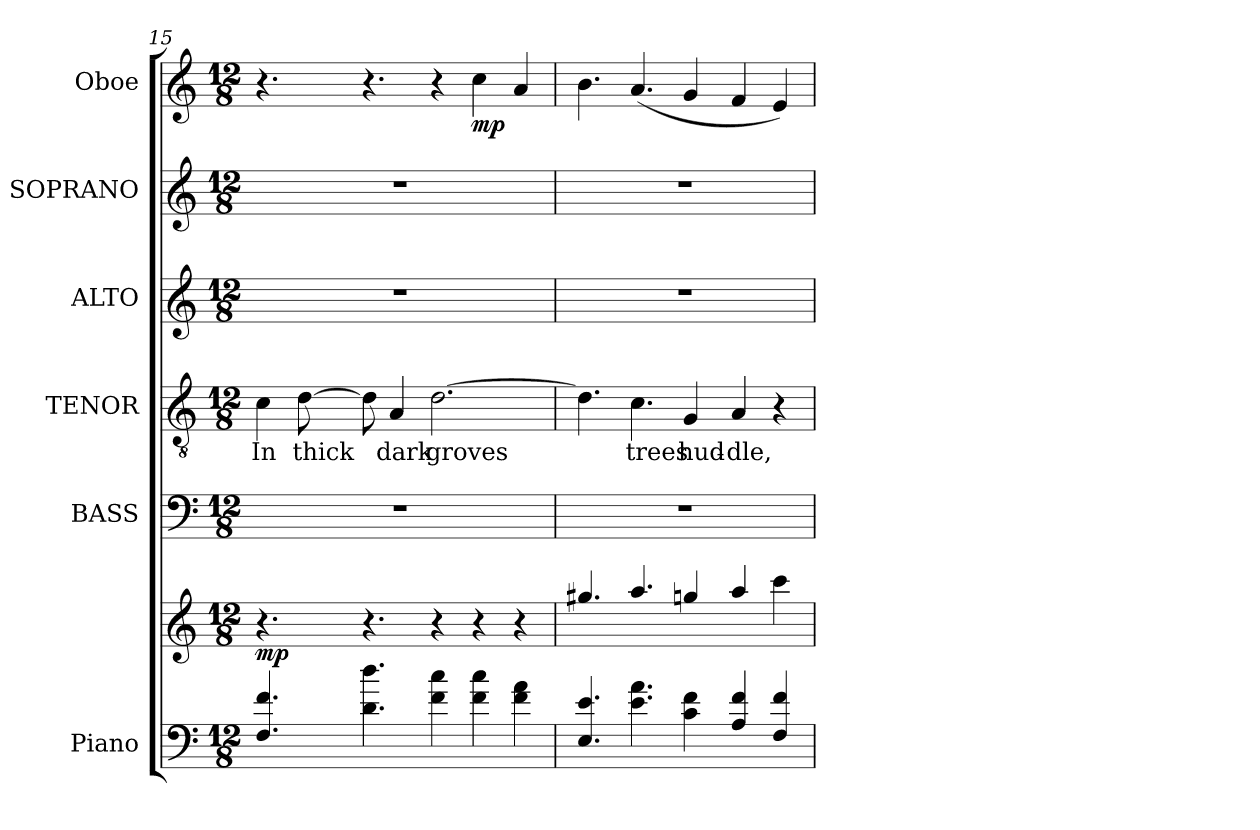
**kern	**kern	**dynam	**kern	**kern	**text	**kern	**kern	**kern	**dynam
*part6	*part6	*part6	*part5	*part4	*part4	*part3	*part2	*part1	*part1
*staff7	*staff6	*staff6/7	*staff5	*staff4	*staff4	*staff3	*staff2	*staff1	*staff1
*I"Piano	*	*	*I"BASS	*I"TENOR	*	*I"ALTO	*I"SOPRANO	*I"Oboe	*
*I'Pno.	*	*	*I'B.	*I'T.	*	*I'A.	*I'S.	*I'Ob.	*
*clefF4	*clefG2	*	*clefF4	*clefGv2	*	*clefG2	*clefG2	*clefG2	*
*	*	*	*	*ITrd7c12	*	*	*	*	*
*k[]	*k[]	*	*k[]	*k[]	*	*k[]	*k[]	*k[]	*
*a:	*a:	*	*a:	*a:	*	*a:	*a:	*a:	*
*M12/8	*M12/8	*	*M12/8	*M12/8	*	*M12/8	*M12/8	*M12/8	*
=15	=15	=15	=15	=15	=15	=15	=15	=15	=15
!	!	!	!LO:N:vis=1	!	!	!	!	!	!
!	!	!	!	!	!LO:LY:b:color=#000000	!LO:N:vis=1	!LO:N:vis=1	!	!
4.Fi/ 4.fi	4.r	mp	1.r	4Ci\	In	1.r	1.r	4.r	.
!	!	!	!	!	!LO:LY:b:color=#000000	!	!	!	!
.	.	.	.	[8Di\	thick	.	.	.	.
4.di\ 4.ddi	4.r	.	.	8Di\]	.	.	.	4.r	.
!	!	!	!	!	!LO:LY:b:color=#000000	!	!	!	!
.	.	.	.	4AAi/	dark	.	.	.	.
!	!	!	!	!	!LO:LY:b:color=#000000	!	!	!	!
4fi\ 4cci	4r	.	.	[2.Di\	groves	.	.	4r	.
4fi\ 4cci	4r	.	.	.	.	.	.	4cci\	mp
4fi\ 4ai	4r	.	.	.	.	.	.	4ai/	.
=16	=16	=16	=16	=16	=16	=16	=16	=16	=16
!	!	!	!LO:N:vis=1	!	!	!LO:N:vis=1	!LO:N:vis=1	!	!
4.Ei/ 4.ei	4.gg#Xi/	.	1.r	4.Di\]	.	1.r	1.r	4.bi\	.
!	!	!	!	!	!LO:LY:b:color=#000000	!	!	!	!
4.ei\ 4.ai	4.aai/	.	.	4.Ci\	trees	.	.	(4.ai/	.
!	!	!	!	!	!LO:LY:b:color=#000000	!	!	!	!
4ci\ 4fi	4ggni/	.	.	4GGi/	hud-	.	.	4gi/	.
!	!	!	!	!	!LO:LY:b:color=#000000	!	!	!	!
4Ai/ 4fi	4aai/	.	.	4AAi/	-dle,	.	.	4fi/	.
4Fi/ 4fi	4ccci\	.	.	4r	.	.	.	4ei/)	.
=	=	=	=	=	=	=	=	=	=
*-	*-	*-	*-	*-	*-	*-	*-	*-	*-
